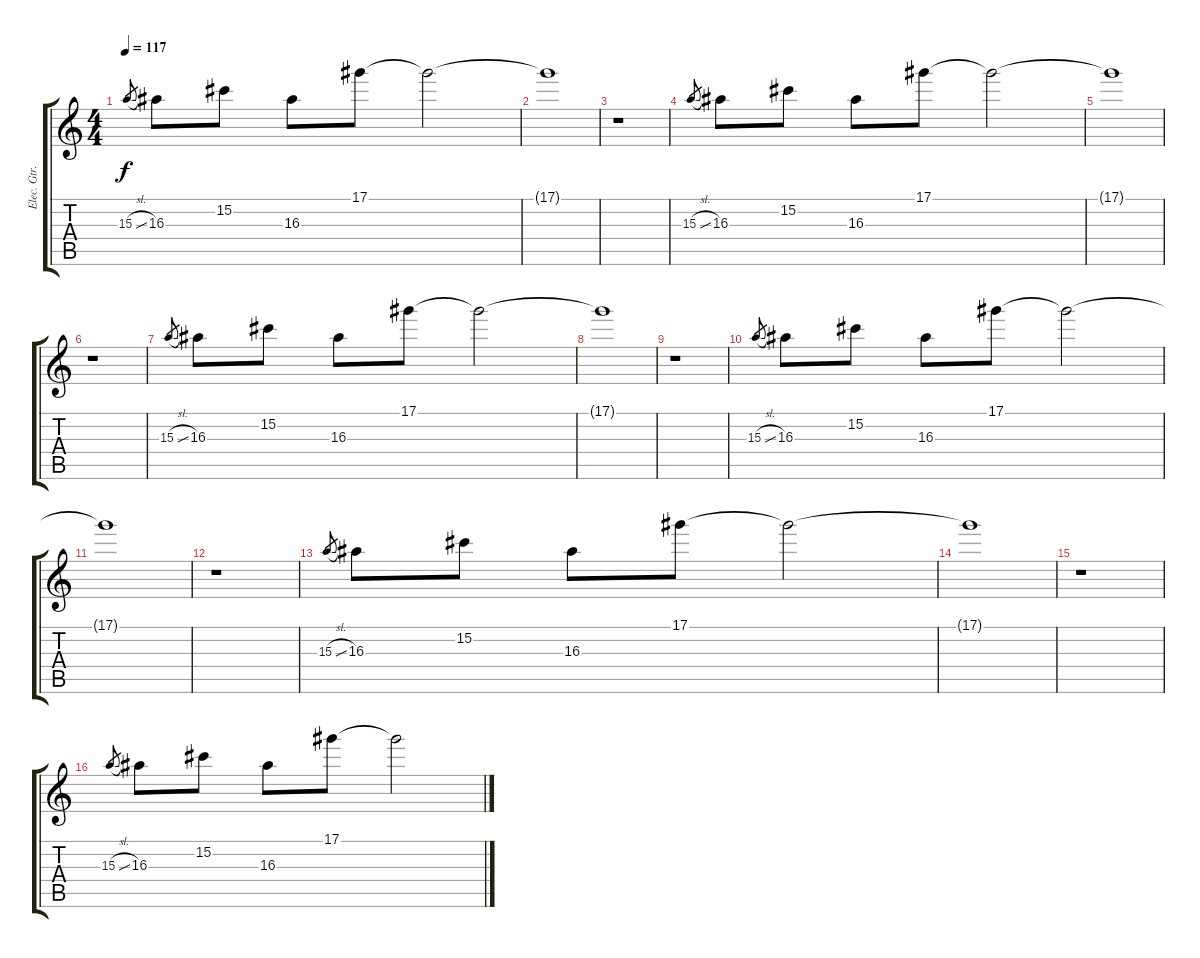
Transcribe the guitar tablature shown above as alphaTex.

\track ("Elec. Gtr." "Elec. Gtr.") {instrument distortionguitar}
\staff {score tabs}
\tuning (Eb4 Bb3 Gb3 Db3 Ab2 Eb2) {hide}
\ts (4 4)
\tempo 117
\clef g2
\ks c
15.3{sl}.8{gr dy f} 16.3.8{volume 13} 15.2.8 16.3.8 17.1.8 17.1{t}.2 |
17.1{t}.1{volume 5} |
r.1 |
15.3{sl}.8{gr} 16.3.8{volume 13} 15.2.8 16.3.8 17.1.8 17.1{t}.2 |
17.1{t}.1{volume 5} |
r.1 |
15.3{sl}.8{gr} 16.3.8{volume 13} 15.2.8 16.3.8 17.1.8 17.1{t}.2 |
17.1{t}.1{volume 5} |
r.1 |
15.3{sl}.8{gr} 16.3.8{volume 13} 15.2.8 16.3.8 17.1.8 17.1{t}.2 |
17.1{t}.1{volume 5} |
r.1 |
15.3{sl}.8{gr} 16.3.8{volume 13} 15.2.8 16.3.8 17.1.8 17.1{t}.2 |
17.1{t}.1{volume 5} |
r.1 |
15.3{sl}.8{gr} 16.3.8{volume 13} 15.2.8 16.3.8 17.1.8 17.1{t}.2
